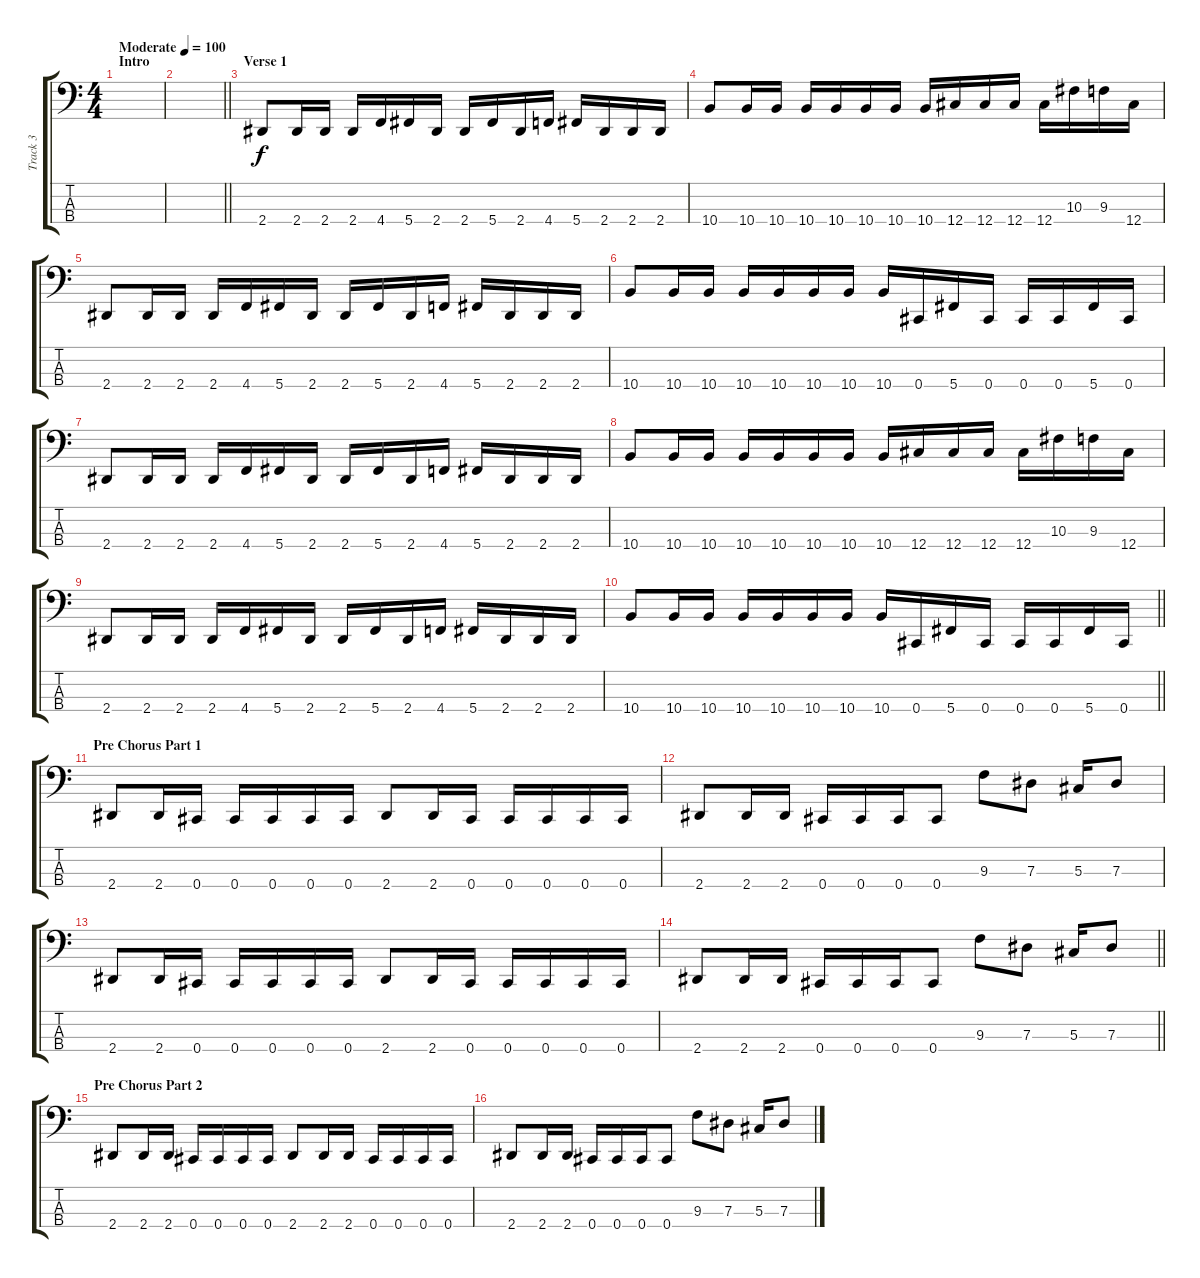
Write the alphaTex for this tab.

\track ("Track 3" "Track 3") {instrument electricbasspick}
\staff {score tabs}
\tuning (Gb2 Db2 Ab1 Db1) {hide}
\ts (4 4)
\section ("" "Intro")
\tempo (100 "Moderate")
\clef f4
\ks c
|
\barLineRight lightlight
|
\section ("" "Verse 1")
2.4.8 2.4.16 2.4.16 2.4.16 4.4.16 5.4.16 2.4.16 2.4.16 5.4.16 2.4.16 4.4.16 5.4.16 2.4.16 2.4.16 2.4.16 |
10.4.8 10.4.16 10.4.16 10.4.16 10.4.16 10.4.16 10.4.16 10.4.16 12.4.16 12.4.16 12.4.16 12.4.16 10.3.16 9.3.16 12.4.16 |
2.4.8 2.4.16 2.4.16 2.4.16 4.4.16 5.4.16 2.4.16 2.4.16 5.4.16 2.4.16 4.4.16 5.4.16 2.4.16 2.4.16 2.4.16 |
10.4.8 10.4.16 10.4.16 10.4.16 10.4.16 10.4.16 10.4.16 10.4.16 0.4.16 5.4.16 0.4.16 0.4.16 0.4.16 5.4.16 0.4.16 |
2.4.8 2.4.16 2.4.16 2.4.16 4.4.16 5.4.16 2.4.16 2.4.16 5.4.16 2.4.16 4.4.16 5.4.16 2.4.16 2.4.16 2.4.16 |
10.4.8 10.4.16 10.4.16 10.4.16 10.4.16 10.4.16 10.4.16 10.4.16 12.4.16 12.4.16 12.4.16 12.4.16 10.3.16 9.3.16 12.4.16 |
2.4.8 2.4.16 2.4.16 2.4.16 4.4.16 5.4.16 2.4.16 2.4.16 5.4.16 2.4.16 4.4.16 5.4.16 2.4.16 2.4.16 2.4.16 |
\barLineRight lightlight
10.4.8 10.4.16 10.4.16 10.4.16 10.4.16 10.4.16 10.4.16 10.4.16 0.4.16 5.4.16 0.4.16 0.4.16 0.4.16 5.4.16 0.4.16 |
\section ("" "Pre Chorus Part 1")
2.4.8 2.4.16 0.4.16 0.4.16 0.4.16 0.4.16 0.4.16 2.4.8 2.4.16 0.4.16 0.4.16 0.4.16 0.4.16 0.4.16 |
2.4.8 2.4.16 2.4.16 0.4.16 0.4.16 0.4.16 0.4.8 9.3.8 7.3.8 5.3.16 7.3.8 |
2.4.8 2.4.16 0.4.16 0.4.16 0.4.16 0.4.16 0.4.16 2.4.8 2.4.16 0.4.16 0.4.16 0.4.16 0.4.16 0.4.16 |
\barLineRight lightlight
2.4.8 2.4.16 2.4.16 0.4.16 0.4.16 0.4.16 0.4.8 9.3.8 7.3.8 5.3.16 7.3.8 |
\section ("" "Pre Chorus Part 2")
2.4.8 2.4.16 2.4.16 0.4.16 0.4.16 0.4.16 0.4.16 2.4.8 2.4.16 2.4.16 0.4.16 0.4.16 0.4.16 0.4.16 |
2.4.8 2.4.16 2.4.16 0.4.16 0.4.16 0.4.16 0.4.8 9.3.8 7.3.8 5.3.16 7.3.8
